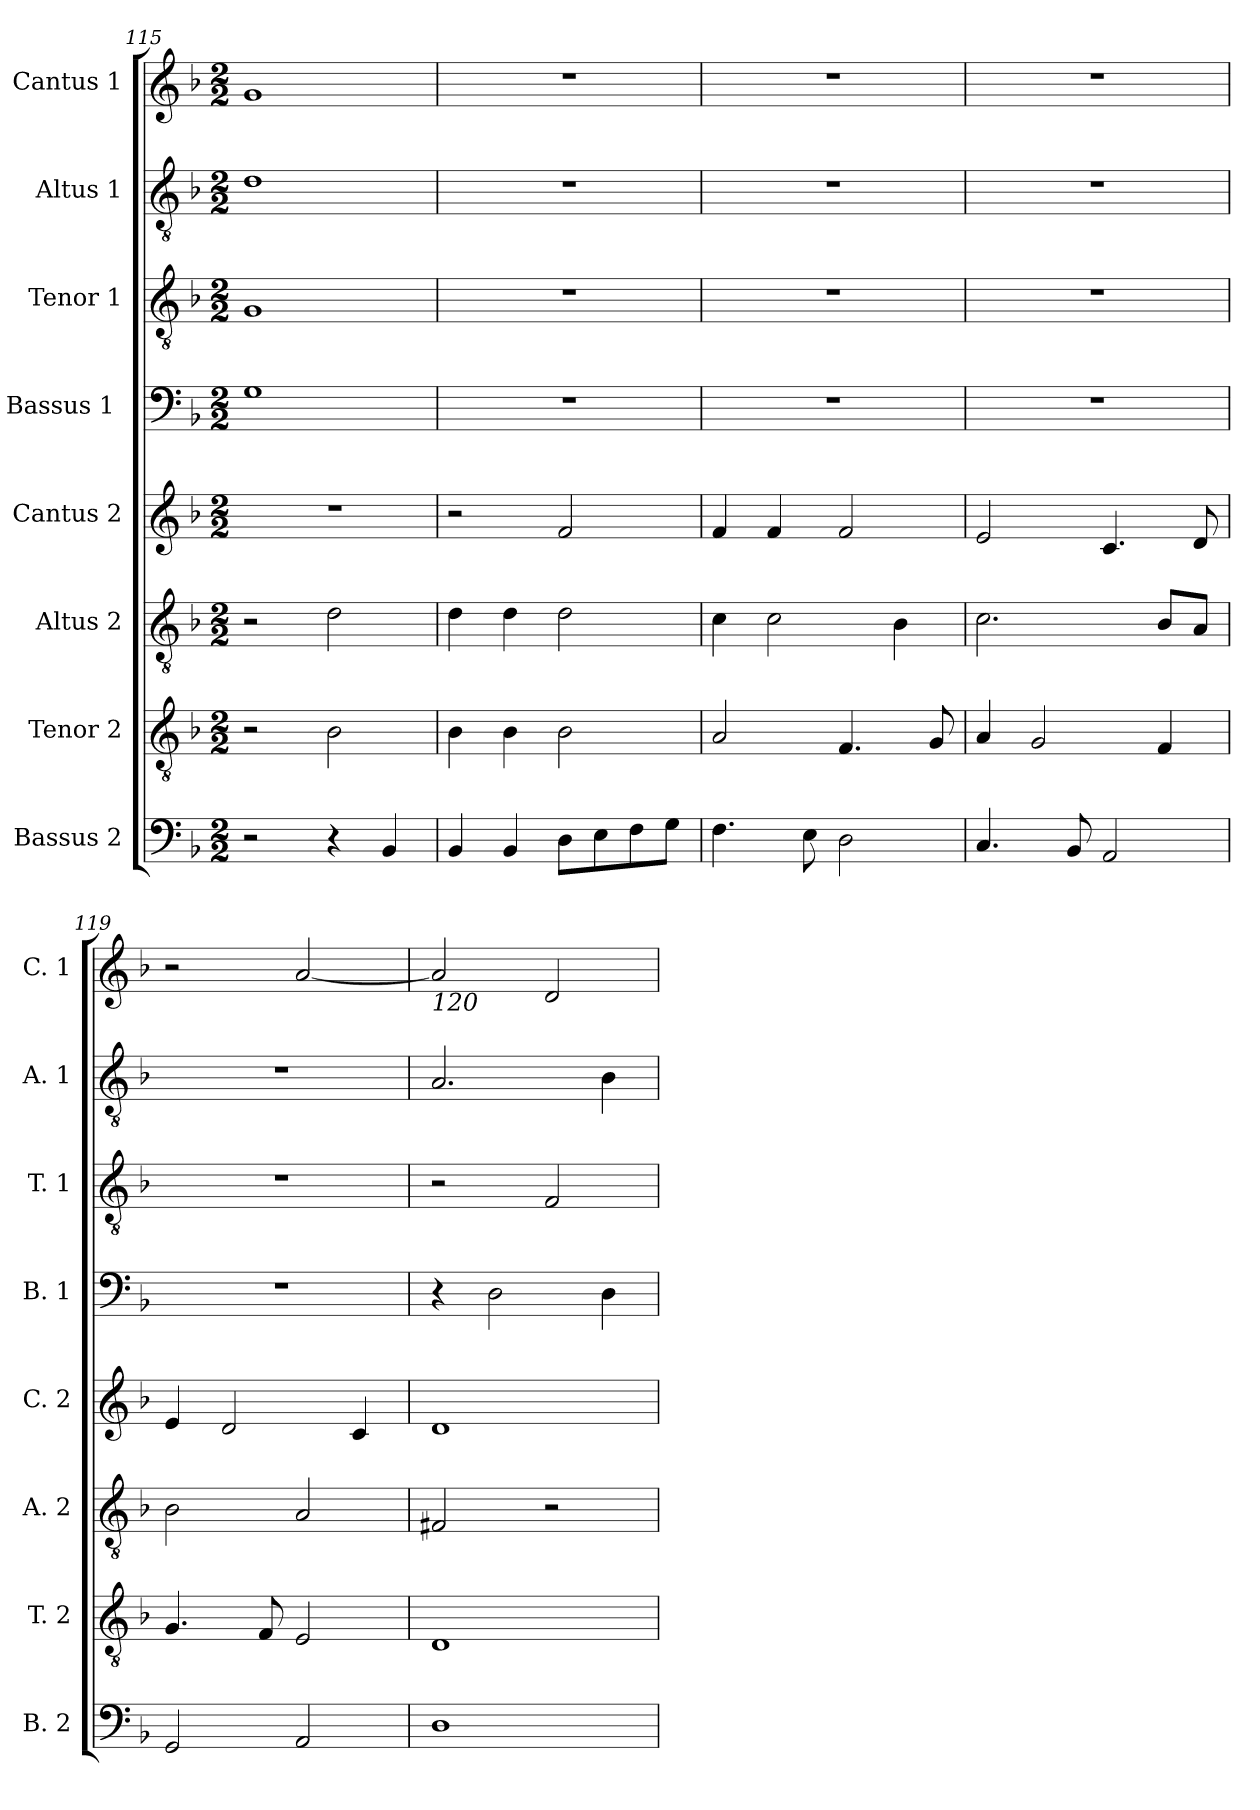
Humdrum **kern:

**kern	**kern	**kern	**kern	**kern	**kern	**kern	**kern
*part8	*part7	*part6	*part5	*part4	*part3	*part2	*part1
*staff8	*staff7	*staff6	*staff5	*staff4	*staff3	*staff2	*staff1
*I"Bassus 2	*I"Tenor 2	*I"Altus 2	*I"Cantus 2	*I"Bassus 1 	*I"Tenor 1	*I"Altus 1	*I"Cantus 1
*I'B. 2	*I'T. 2	*I'A. 2	*I'C. 2	*I'B. 1	*I'T. 1	*I'A. 1	*I'C. 1
*clefF4	*clefGv2	*clefGv2	*clefG2	*clefF4	*clefGv2	*clefGv2	*clefG2
*k[b-]	*k[b-]	*k[b-]	*k[b-]	*k[b-]	*k[b-]	*k[b-]	*k[b-]
*F:	*F:	*F:	*F:	*F:	*F:	*F:	*F:
*M2/2	*M2/2	*M2/2	*M2/2	*M2/2	*M2/2	*M2/2	*M2/2
=115	=115	=115	=115	=115	=115	=115	=115
2r	2r	2r	1r	1G	1G	1d	1g
4r	2B-\	2d\	.	.	.	.	.
4BB-/	.	.	.	.	.	.	.
=116	=116	=116	=116	=116	=116	=116	=116
4BB-/	4B-\	4d\	2r	1r	1r	1r	1r
4BB-/	4B-\	4d\	.	.	.	.	.
8D\L	2B-\	2d\	2f/	.	.	.	.
8E\	.	.	.	.	.	.	.
8F\	.	.	.	.	.	.	.
8G\J	.	.	.	.	.	.	.
=117	=117	=117	=117	=117	=117	=117	=117
4.F\	2A/	4c\	4f/	1r	1r	1r	1r
.	.	2c\	4f/	.	.	.	.
8E\	.	.	.	.	.	.	.
2D\	4.F/	.	2f/	.	.	.	.
.	.	4B-\	.	.	.	.	.
.	8G/	.	.	.	.	.	.
=118	=118	=118	=118	=118	=118	=118	=118
4.C/	4A/	2.c\	2e/	1r	1r	1r	1r
.	2G/	.	.	.	.	.	.
8BB-/	.	.	.	.	.	.	.
2AA/	.	.	4.c/	.	.	.	.
.	4F/	8B-/L	.	.	.	.	.
.	.	8A/J	8d/	.	.	.	.
=119	=119	=119	=119	=119	=119	=119	=119
2GG/	4.G/	2B-\	4e/	1r	1r	1r	2r
.	.	.	2d/	.	.	.	.
.	8F/	.	.	.	.	.	.
2AA/	2E/	2A/	.	.	.	.	[2a/
.	.	.	4c/	.	.	.	.
=120	=120	=120	=120	=120	=120	=120	=120
!	!	!	!	!	!	!	!LO:TX:b:i:t=120
1D	1D	2F#X/	1d	4r	2r	2.A/	2a/]
.	.	.	.	2D\	.	.	.
.	.	2r	.	.	2F/	.	2d/
.	.	.	.	4D\	.	4B-\	.
=	=	=	=	=	=	=	=
*-	*-	*-	*-	*-	*-	*-	*-
